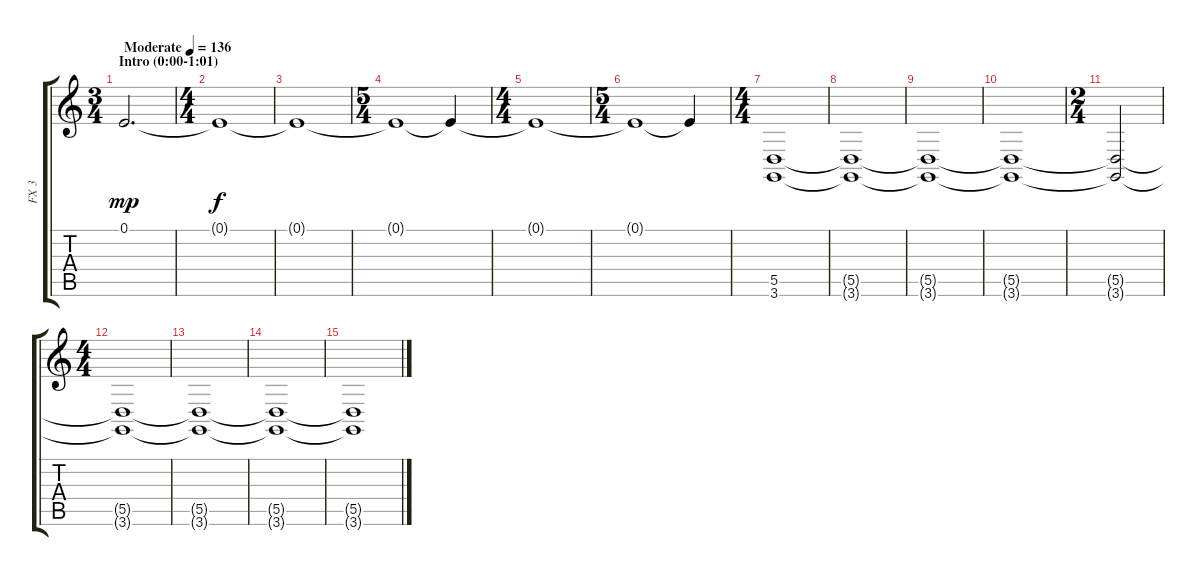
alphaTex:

\track ("FX 3" "FX 3") {instrument fx6goblins}
\staff {score tabs}
\tuning (E4 B3 G3 D3 A2 E2) {hide}
\ts (3 4)
\section ("" "Intro (0:00-1:01)")
\tempo (136 "Moderate")
\clef g2
\ks c
0.1.2{d dy mp instrument applause} |
\ts (4 4)
0.1{t}.1{dy f} |
0.1{t}.1 |
\ts (5 4)
0.1{t}.1 0.1{t}.4 |
\ts (4 4)
0.1{t}.1{volume 0} |
\ts (5 4)
0.1{t}.1 0.1{t}.4 |
\ts (4 4)
(5.5 3.6).1{volume 13 instrument fx6goblins} |
(5.5{t} 3.6{t}).1 |
(5.5{t} 3.6{t}).1 |
(5.5{t} 3.6{t}).1 |
\ts (2 4)
(5.5{t} 3.6{t}).2 |
\ts (4 4)
(5.5{t} 3.6{t}).1{volume 0} |
(5.5{t} 3.6{t}).1 |
(5.5{t} 3.6{t}).1 |
(5.5{t} 3.6{t}).1
